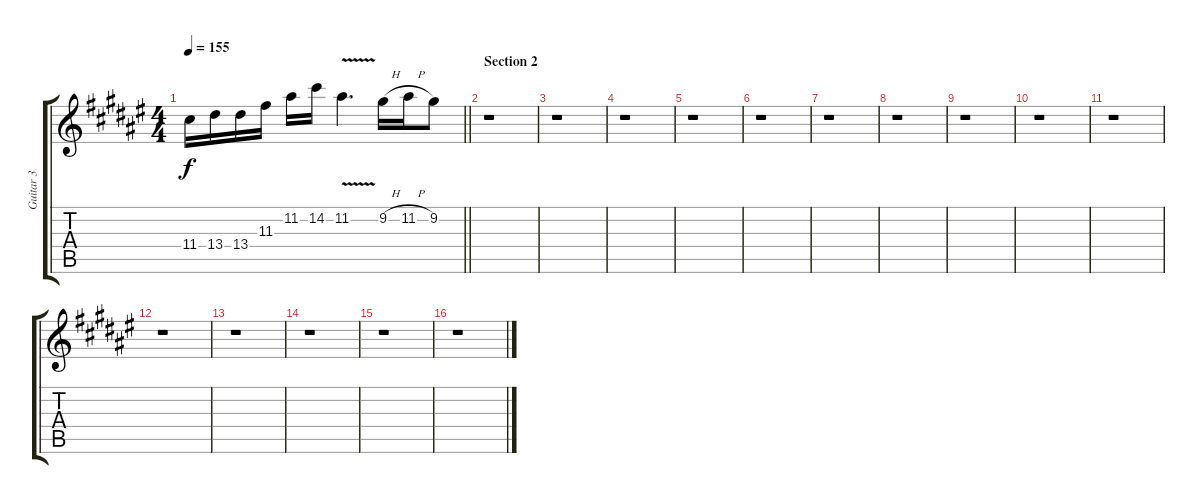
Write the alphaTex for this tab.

\track ("Guitar 3" "Guitar 3") {instrument overdrivenguitar}
\staff {score tabs}
\tuning (E4 B3 G3 D3 A2 E2) {hide}
\ts (4 4)
\tempo 155
\clef g2
\barLineRight lightlight
\ks f#
11.4.16{dy f} 13.4.16 13.4.16 11.3.16 11.2.16 14.2.16 11.2{v}.4{d} 9.2{h}.16 11.2{h}.16 9.2.8 |
\section ("" "Section 2")
r.1 |
r.1 |
r.1 |
r.1 |
r.1 |
r.1 |
r.1 |
r.1 |
r.1 |
r.1 |
r.1 |
r.1 |
r.1 |
r.1 |
r.1
